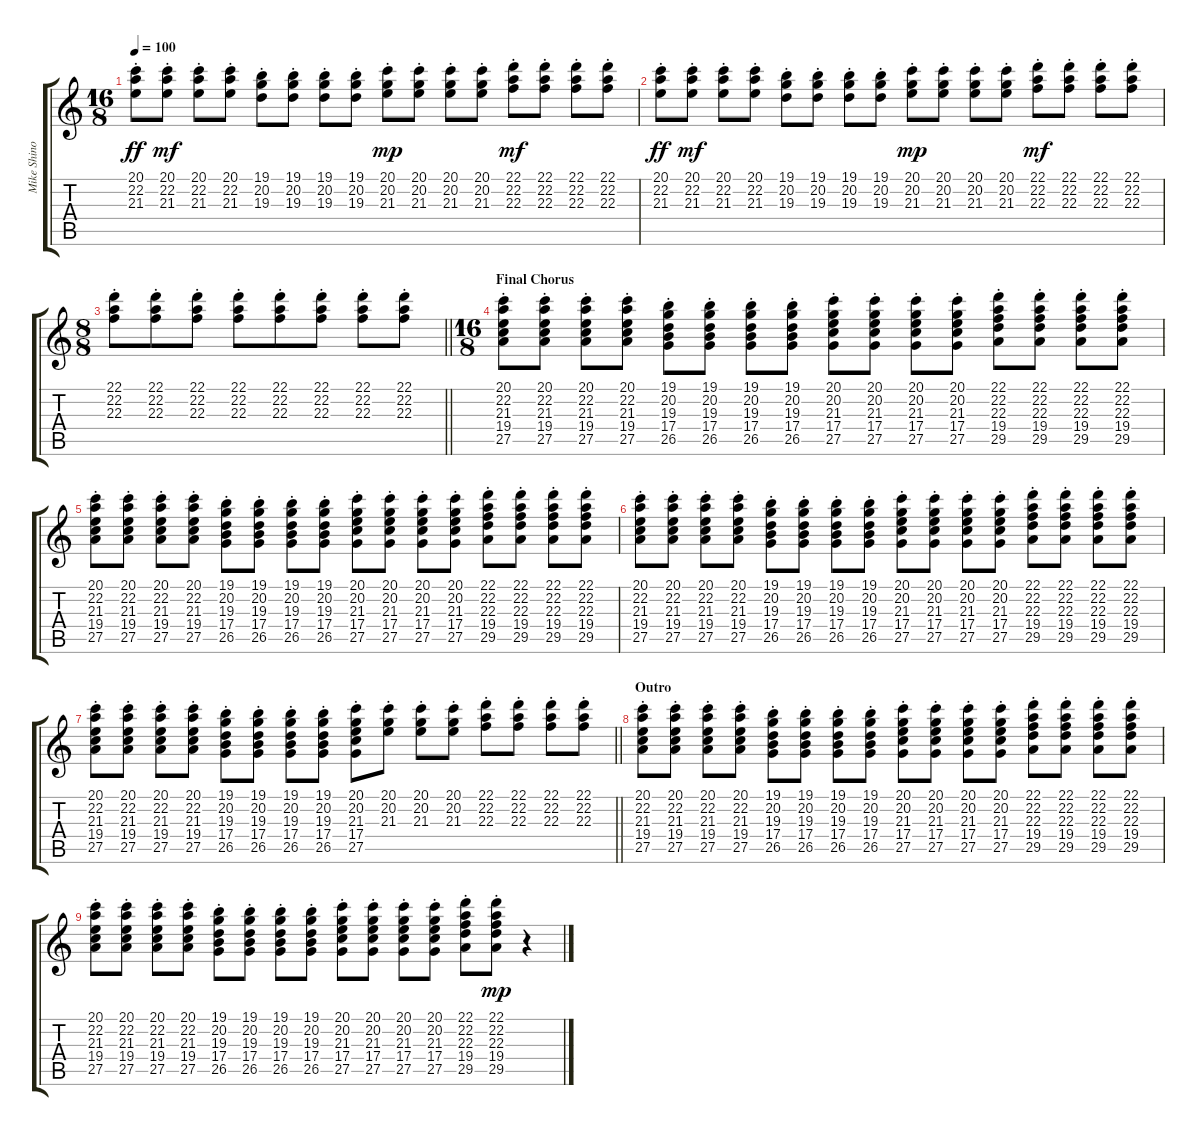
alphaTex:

\track ("Mike Shinoda - Piano (right hand)" "Mike Shino") {instrument acousticgrandpiano}
\staff {score tabs}
\tuning (E4 B3 G3 D3 A2 E2) {hide}
\ts (16 8)
\tempo 100
\clef g2
\ks c
(20.1{st} 22.2{st} 21.3{st}).8{dy ff} (20.1{st} 22.2{st} 21.3{st}).8{dy mf} (20.1{st} 22.2{st} 21.3{st}).8 (20.1{st} 22.2{st} 21.3{st}).8 (19.1{st} 20.2{st} 19.3{st}).8 (19.1{st} 20.2{st} 19.3{st}).8 (19.1{st} 20.2{st} 19.3{st}).8 (19.1{st} 20.2{st} 19.3{st}).8 (20.1{st} 20.2{st} 21.3{st}).8{dy mp} (20.1{st} 20.2{st} 21.3{st}).8 (20.1{st} 20.2{st} 21.3{st}).8 (20.1{st} 20.2{st} 21.3{st}).8 (22.1{st} 22.2{st} 22.3{st}).8{dy mf} (22.1{st} 22.2{st} 22.3{st}).8 (22.1{st} 22.2{st} 22.3{st}).8 (22.1{st} 22.2{st} 22.3{st}).8 |
(20.1{st} 22.2{st} 21.3{st}).8{dy ff} (20.1{st} 22.2{st} 21.3{st}).8{dy mf} (20.1{st} 22.2{st} 21.3{st}).8 (20.1{st} 22.2{st} 21.3{st}).8 (19.1{st} 20.2{st} 19.3{st}).8 (19.1{st} 20.2{st} 19.3{st}).8 (19.1{st} 20.2{st} 19.3{st}).8 (19.1{st} 20.2{st} 19.3{st}).8 (20.1{st} 20.2{st} 21.3{st}).8{dy mp} (20.1{st} 20.2{st} 21.3{st}).8 (20.1{st} 20.2{st} 21.3{st}).8 (20.1{st} 20.2{st} 21.3{st}).8 (22.1{st} 22.2{st} 22.3{st}).8{dy mf} (22.1{st} 22.2{st} 22.3{st}).8 (22.1{st} 22.2{st} 22.3{st}).8 (22.1{st} 22.2{st} 22.3{st}).8 |
\ts (8 8)
\barLineRight lightlight
(22.1{st} 22.2{st} 22.3{st}).8 (22.1{st} 22.2{st} 22.3{st}).8 (22.1{st} 22.2{st} 22.3{st}).8 (22.1{st} 22.2{st} 22.3{st}).8 (22.1{st} 22.2{st} 22.3{st}).8 (22.1{st} 22.2{st} 22.3{st}).8 (22.1{st} 22.2{st} 22.3{st}).8 (22.1{st} 22.2{st} 22.3{st}).8 |
\ts (16 8)
\section ("" "Final Chorus")
(20.1{st} 22.2{st} 21.3{st} 19.4{st} 27.5{st}).8 (20.1{st} 22.2{st} 21.3{st} 19.4{st} 27.5{st}).8 (20.1{st} 22.2{st} 21.3{st} 19.4{st} 27.5{st}).8 (20.1{st} 22.2{st} 21.3{st} 19.4{st} 27.5{st}).8 (19.1{st} 20.2{st} 19.3{st} 17.4{st} 26.5{st}).8 (19.1{st} 20.2{st} 19.3{st} 17.4{st} 26.5{st}).8 (19.1{st} 20.2{st} 19.3{st} 17.4{st} 26.5{st}).8 (19.1{st} 20.2{st} 19.3{st} 17.4{st} 26.5{st}).8 (20.1{st} 20.2{st} 21.3{st} 17.4{st} 27.5{st}).8 (20.1{st} 20.2{st} 21.3{st} 17.4{st} 27.5{st}).8 (20.1{st} 20.2{st} 21.3{st} 17.4{st} 27.5{st}).8 (20.1{st} 20.2{st} 21.3{st} 17.4{st} 27.5{st}).8 (22.1{st} 22.2{st} 22.3{st} 19.4{st} 29.5{st}).8 (22.1{st} 22.2{st} 22.3{st} 19.4{st} 29.5{st}).8 (22.1{st} 22.2{st} 22.3{st} 19.4{st} 29.5{st}).8 (22.1{st} 22.2{st} 22.3{st} 19.4{st} 29.5{st}).8 |
(20.1{st} 22.2{st} 21.3{st} 19.4{st} 27.5{st}).8 (20.1{st} 22.2{st} 21.3{st} 19.4{st} 27.5{st}).8 (20.1{st} 22.2{st} 21.3{st} 19.4{st} 27.5{st}).8 (20.1{st} 22.2{st} 21.3{st} 19.4{st} 27.5{st}).8 (19.1{st} 20.2{st} 19.3{st} 17.4{st} 26.5{st}).8 (19.1{st} 20.2{st} 19.3{st} 17.4{st} 26.5{st}).8 (19.1{st} 20.2{st} 19.3{st} 17.4{st} 26.5{st}).8 (19.1{st} 20.2{st} 19.3{st} 17.4{st} 26.5{st}).8 (20.1{st} 20.2{st} 21.3{st} 17.4{st} 27.5{st}).8 (20.1{st} 20.2{st} 21.3{st} 17.4{st} 27.5{st}).8 (20.1{st} 20.2{st} 21.3{st} 17.4{st} 27.5{st}).8 (20.1{st} 20.2{st} 21.3{st} 17.4{st} 27.5{st}).8 (22.1{st} 22.2{st} 22.3{st} 19.4{st} 29.5{st}).8 (22.1{st} 22.2{st} 22.3{st} 19.4{st} 29.5{st}).8 (22.1{st} 22.2{st} 22.3{st} 19.4{st} 29.5{st}).8 (22.1{st} 22.2{st} 22.3{st} 19.4{st} 29.5{st}).8 |
(20.1{st} 22.2{st} 21.3{st} 19.4{st} 27.5{st}).8 (20.1{st} 22.2{st} 21.3{st} 19.4{st} 27.5{st}).8 (20.1{st} 22.2{st} 21.3{st} 19.4{st} 27.5{st}).8 (20.1{st} 22.2{st} 21.3{st} 19.4{st} 27.5{st}).8 (19.1{st} 20.2{st} 19.3{st} 17.4{st} 26.5{st}).8 (19.1{st} 20.2{st} 19.3{st} 17.4{st} 26.5{st}).8 (19.1{st} 20.2{st} 19.3{st} 17.4{st} 26.5{st}).8 (19.1{st} 20.2{st} 19.3{st} 17.4{st} 26.5{st}).8 (20.1{st} 20.2{st} 21.3{st} 17.4{st} 27.5{st}).8 (20.1{st} 20.2{st} 21.3{st} 17.4{st} 27.5{st}).8 (20.1{st} 20.2{st} 21.3{st} 17.4{st} 27.5{st}).8 (20.1{st} 20.2{st} 21.3{st} 17.4{st} 27.5{st}).8 (22.1{st} 22.2{st} 22.3{st} 19.4{st} 29.5{st}).8 (22.1{st} 22.2{st} 22.3{st} 19.4{st} 29.5{st}).8 (22.1{st} 22.2{st} 22.3{st} 19.4{st} 29.5{st}).8 (22.1{st} 22.2{st} 22.3{st} 19.4{st} 29.5{st}).8 |
\barLineRight lightlight
(20.1{st} 22.2{st} 21.3{st} 19.4{st} 27.5{st}).8 (20.1{st} 22.2{st} 21.3{st} 19.4{st} 27.5{st}).8 (20.1{st} 22.2{st} 21.3{st} 19.4{st} 27.5{st}).8 (20.1{st} 22.2{st} 21.3{st} 19.4{st} 27.5{st}).8 (19.1{st} 20.2{st} 19.3{st} 17.4{st} 26.5{st}).8 (19.1{st} 20.2{st} 19.3{st} 17.4{st} 26.5{st}).8 (19.1{st} 20.2{st} 19.3{st} 17.4{st} 26.5{st}).8 (19.1{st} 20.2{st} 19.3{st} 17.4{st} 26.5{st}).8 (20.1{st} 20.2{st} 21.3{st} 17.4{st} 27.5{st}).8 (20.1{st} 20.2{st} 21.3{st}).8 (20.1{st} 20.2{st} 21.3{st}).8 (20.1{st} 20.2{st} 21.3{st}).8 (22.1{st} 22.2{st} 22.3{st}).8 (22.1{st} 22.2{st} 22.3{st}).8 (22.1{st} 22.2{st} 22.3{st}).8 (22.1{st} 22.2{st} 22.3{st}).8 |
\section ("" "Outro")
(20.1{st} 22.2{st} 21.3{st} 19.4{st} 27.5{st}).8 (20.1{st} 22.2{st} 21.3{st} 19.4{st} 27.5{st}).8 (20.1{st} 22.2{st} 21.3{st} 19.4{st} 27.5{st}).8 (20.1{st} 22.2{st} 21.3{st} 19.4{st} 27.5{st}).8 (19.1{st} 20.2{st} 19.3{st} 17.4{st} 26.5{st}).8 (19.1{st} 20.2{st} 19.3{st} 17.4{st} 26.5{st}).8 (19.1{st} 20.2{st} 19.3{st} 17.4{st} 26.5{st}).8 (19.1{st} 20.2{st} 19.3{st} 17.4{st} 26.5{st}).8 (20.1{st} 20.2{st} 21.3{st} 17.4{st} 27.5{st}).8 (20.1{st} 20.2{st} 21.3{st} 17.4{st} 27.5{st}).8 (20.1{st} 20.2{st} 21.3{st} 17.4{st} 27.5{st}).8 (20.1{st} 20.2{st} 21.3{st} 17.4{st} 27.5{st}).8 (22.1{st} 22.2{st} 22.3{st} 19.4{st} 29.5{st}).8 (22.1{st} 22.2{st} 22.3{st} 19.4{st} 29.5{st}).8 (22.1{st} 22.2{st} 22.3{st} 19.4{st} 29.5{st}).8 (22.1{st} 22.2{st} 22.3{st} 19.4{st} 29.5{st}).8 |
(20.1{st} 22.2{st} 21.3{st} 19.4{st} 27.5{st}).8 (20.1{st} 22.2{st} 21.3{st} 19.4{st} 27.5{st}).8 (20.1{st} 22.2{st} 21.3{st} 19.4{st} 27.5{st}).8 (20.1{st} 22.2{st} 21.3{st} 19.4{st} 27.5{st}).8 (19.1{st} 20.2{st} 19.3{st} 17.4{st} 26.5{st}).8 (19.1{st} 20.2{st} 19.3{st} 17.4{st} 26.5{st}).8 (19.1{st} 20.2{st} 19.3{st} 17.4{st} 26.5{st}).8 (19.1{st} 20.2{st} 19.3{st} 17.4{st} 26.5{st}).8 (20.1{st} 20.2{st} 21.3{st} 17.4{st} 27.5{st}).8 (20.1{st} 20.2{st} 21.3{st} 17.4{st} 27.5{st}).8 (20.1{st} 20.2{st} 21.3{st} 17.4{st} 27.5{st}).8 (20.1{st} 20.2{st} 21.3{st} 17.4{st} 27.5{st}).8 (22.1{st} 22.2{st} 22.3{st} 19.4{st} 29.5{st}).8 (22.1{st} 22.2{st} 22.3{st} 19.4{st} 29.5{st}).8{dy mp} r.4
